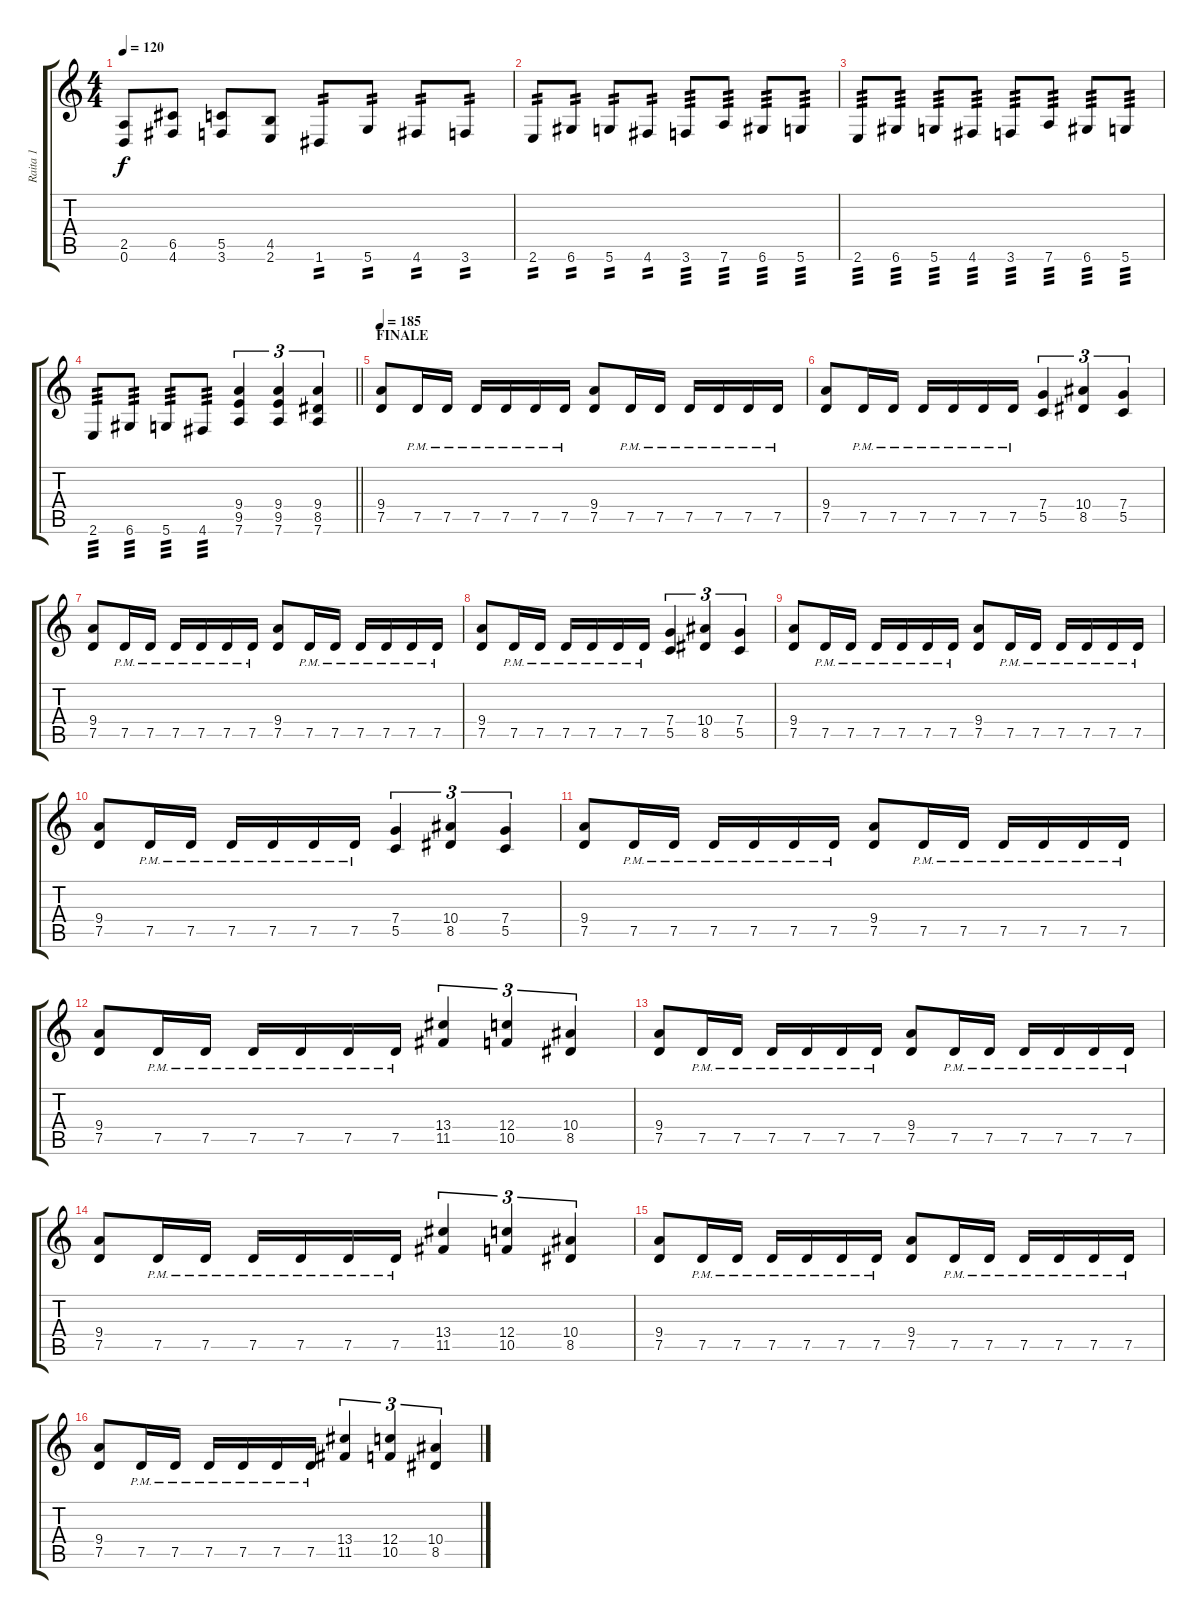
\track ("Raita 1" "Raita 1") {instrument distortionguitar}
\staff {score tabs}
\tuning (D4 A3 F3 C3 G2 D2) {hide}
\ts (4 4)
\tempo 120
\clef g2
\ks c
(2.5 0.6).8{dy f} (6.5 4.6).8 (5.5 3.6).8 (4.5 2.6).8 1.6.8{tp 2} 5.6.8{tp 2} 4.6.8{tp 2} 3.6.8{tp 2} |
2.6.8{tp 2} 6.6.8{tp 2} 5.6.8{tp 2} 4.6.8{tp 2} 3.6.8{tp 3} 7.6.8{tp 3} 6.6.8{tp 3} 5.6.8{tp 3} |
2.6.8{tp 3} 6.6.8{tp 3} 5.6.8{tp 3} 4.6.8{tp 3} 3.6.8{tp 3} 7.6.8{tp 3} 6.6.8{tp 3} 5.6.8{tp 3} |
\barLineRight lightlight
2.6.8{tp 3} 6.6.8{tp 3} 5.6.8{tp 3} 4.6.8{tp 3} (9.4 9.5 7.6).4{tu (3 2)} (9.4 9.5 7.6).4{tu (3 2)} (9.4 8.5 7.6).4{tu (3 2)} |
\section ("" "FINALE")
\tempo 185
(9.4 7.5).8 7.5{pm}.16 7.5{pm}.16 7.5{pm}.16 7.5{pm}.16 7.5{pm}.16 7.5{pm}.16 (9.4 7.5).8 7.5{pm}.16 7.5{pm}.16 7.5{pm}.16 7.5{pm}.16 7.5{pm}.16 7.5{pm}.16 |
(9.4 7.5).8 7.5{pm}.16 7.5{pm}.16 7.5{pm}.16 7.5{pm}.16 7.5{pm}.16 7.5{pm}.16 (7.4 5.5).4{tu (3 2)} (10.4 8.5).4{tu (3 2)} (7.4 5.5).4{tu (3 2)} |
(9.4 7.5).8 7.5{pm}.16 7.5{pm}.16 7.5{pm}.16 7.5{pm}.16 7.5{pm}.16 7.5{pm}.16 (9.4 7.5).8 7.5{pm}.16 7.5{pm}.16 7.5{pm}.16 7.5{pm}.16 7.5{pm}.16 7.5{pm}.16 |
(9.4 7.5).8 7.5{pm}.16 7.5{pm}.16 7.5{pm}.16 7.5{pm}.16 7.5{pm}.16 7.5{pm}.16 (7.4 5.5).4{tu (3 2)} (10.4 8.5).4{tu (3 2)} (7.4 5.5).4{tu (3 2)} |
(9.4 7.5).8 7.5{pm}.16 7.5{pm}.16 7.5{pm}.16 7.5{pm}.16 7.5{pm}.16 7.5{pm}.16 (9.4 7.5).8 7.5{pm}.16 7.5{pm}.16 7.5{pm}.16 7.5{pm}.16 7.5{pm}.16 7.5{pm}.16 |
(9.4 7.5).8 7.5{pm}.16 7.5{pm}.16 7.5{pm}.16 7.5{pm}.16 7.5{pm}.16 7.5{pm}.16 (7.4 5.5).4{tu (3 2)} (10.4 8.5).4{tu (3 2)} (7.4 5.5).4{tu (3 2)} |
(9.4 7.5).8 7.5{pm}.16 7.5{pm}.16 7.5{pm}.16 7.5{pm}.16 7.5{pm}.16 7.5{pm}.16 (9.4 7.5).8 7.5{pm}.16 7.5{pm}.16 7.5{pm}.16 7.5{pm}.16 7.5{pm}.16 7.5{pm}.16 |
(9.4 7.5).8 7.5{pm}.16 7.5{pm}.16 7.5{pm}.16 7.5{pm}.16 7.5{pm}.16 7.5{pm}.16 (13.4 11.5).4{tu (3 2)} (12.4 10.5).4{tu (3 2)} (10.4 8.5).4{tu (3 2)} |
(9.4 7.5).8 7.5{pm}.16 7.5{pm}.16 7.5{pm}.16 7.5{pm}.16 7.5{pm}.16 7.5{pm}.16 (9.4 7.5).8 7.5{pm}.16 7.5{pm}.16 7.5{pm}.16 7.5{pm}.16 7.5{pm}.16 7.5{pm}.16 |
(9.4 7.5).8 7.5{pm}.16 7.5{pm}.16 7.5{pm}.16 7.5{pm}.16 7.5{pm}.16 7.5{pm}.16 (13.4 11.5).4{tu (3 2)} (12.4 10.5).4{tu (3 2)} (10.4 8.5).4{tu (3 2)} |
(9.4 7.5).8 7.5{pm}.16 7.5{pm}.16 7.5{pm}.16 7.5{pm}.16 7.5{pm}.16 7.5{pm}.16 (9.4 7.5).8 7.5{pm}.16 7.5{pm}.16 7.5{pm}.16 7.5{pm}.16 7.5{pm}.16 7.5{pm}.16 |
(9.4 7.5).8 7.5{pm}.16 7.5{pm}.16 7.5{pm}.16 7.5{pm}.16 7.5{pm}.16 7.5{pm}.16 (13.4 11.5).4{tu (3 2)} (12.4 10.5).4{tu (3 2)} (10.4 8.5).4{tu (3 2)}
